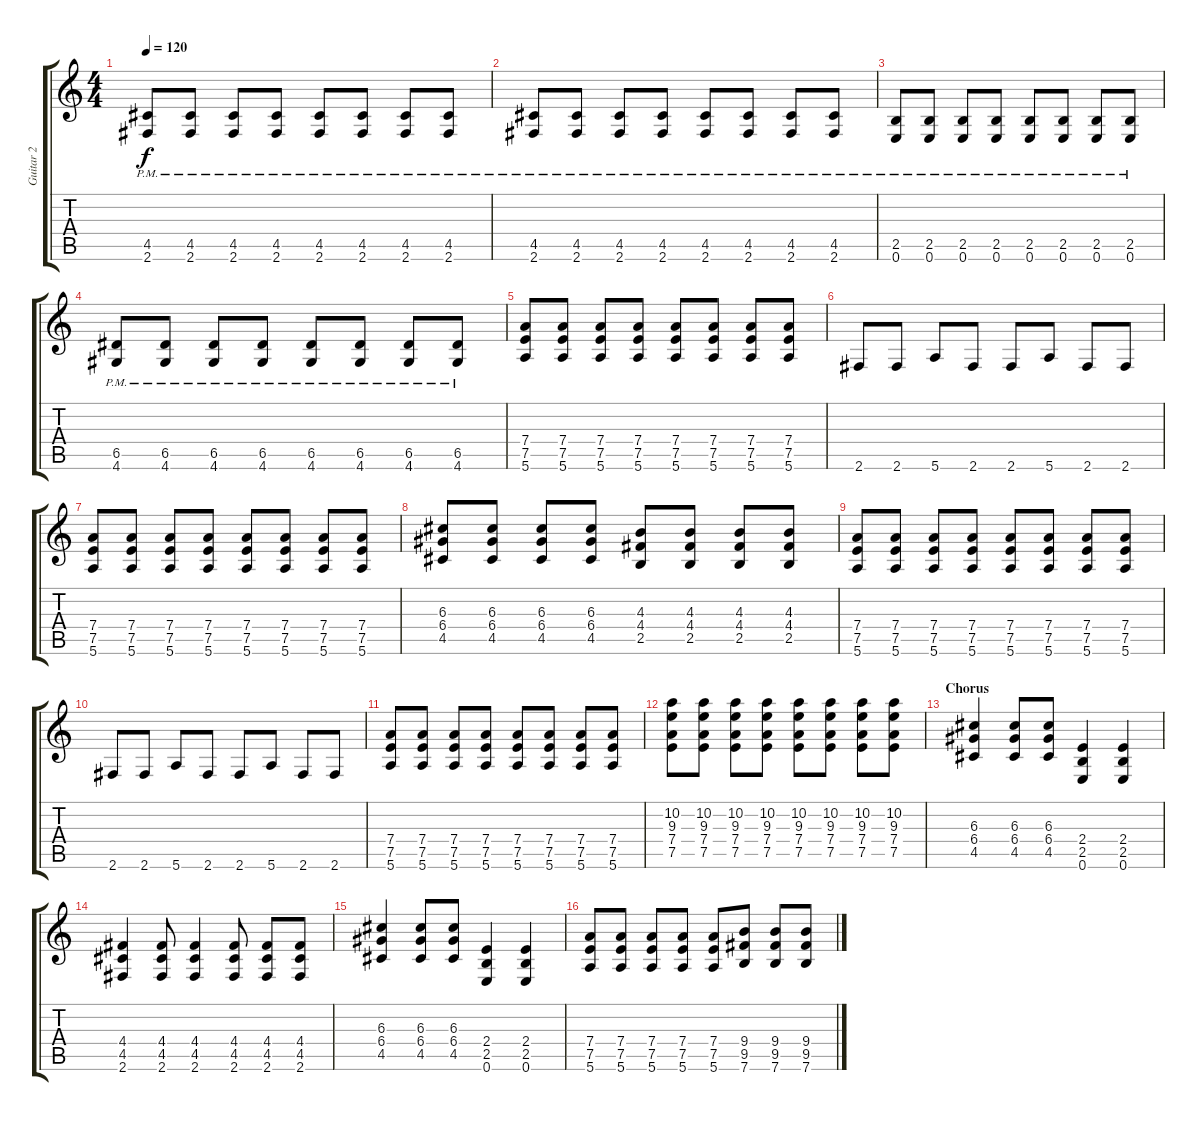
\track ("Guitar 2" "Guitar 2") {instrument overdrivenguitar}
\staff {score tabs}
\tuning (E4 B3 G3 D3 A2 E2) {hide}
\ts (4 4)
\tempo 120
\clef g2
\ks c
(4.5{pm} 2.6{pm}).8{dy f} (4.5{pm} 2.6{pm}).8 (4.5{pm} 2.6{pm}).8 (4.5{pm} 2.6{pm}).8 (4.5{pm} 2.6{pm}).8 (4.5{pm} 2.6{pm}).8 (4.5{pm} 2.6{pm}).8 (4.5{pm} 2.6{pm}).8 |
(4.5{pm} 2.6{pm}).8 (4.5{pm} 2.6{pm}).8 (4.5{pm} 2.6{pm}).8 (4.5{pm} 2.6{pm}).8 (4.5{pm} 2.6{pm}).8 (4.5{pm} 2.6{pm}).8 (4.5{pm} 2.6{pm}).8 (4.5{pm} 2.6{pm}).8 |
(2.5{pm} 0.6{pm}).8 (2.5{pm} 0.6{pm}).8 (2.5{pm} 0.6{pm}).8 (2.5{pm} 0.6{pm}).8 (2.5{pm} 0.6{pm}).8 (2.5{pm} 0.6{pm}).8 (2.5{pm} 0.6{pm}).8 (2.5{pm} 0.6{pm}).8 |
(6.5{pm} 4.6{pm}).8 (6.5{pm} 4.6{pm}).8 (6.5{pm} 4.6{pm}).8 (6.5{pm} 4.6{pm}).8 (6.5{pm} 4.6{pm}).8 (6.5{pm} 4.6{pm}).8 (6.5{pm} 4.6{pm}).8 (6.5{pm} 4.6{pm}).8 |
(7.4 7.5 5.6).8 (7.4 7.5 5.6).8 (7.4 7.5 5.6).8 (7.4 7.5 5.6).8 (7.4 7.5 5.6).8 (7.4 7.5 5.6).8 (7.4 7.5 5.6).8 (7.4 7.5 5.6).8 |
2.6.8 2.6.8 5.6.8 2.6.8 2.6.8 5.6.8 2.6.8 2.6.8 |
(7.4 7.5 5.6).8 (7.4 7.5 5.6).8 (7.4 7.5 5.6).8 (7.4 7.5 5.6).8 (7.4 7.5 5.6).8 (7.4 7.5 5.6).8 (7.4 7.5 5.6).8 (7.4 7.5 5.6).8 |
(6.3 6.4 4.5).8 (6.3 6.4 4.5).8 (6.3 6.4 4.5).8 (6.3 6.4 4.5).8 (4.3 4.4 2.5).8 (4.3 4.4 2.5).8 (4.3 4.4 2.5).8 (4.3 4.4 2.5).8 |
(7.4 7.5 5.6).8 (7.4 7.5 5.6).8 (7.4 7.5 5.6).8 (7.4 7.5 5.6).8 (7.4 7.5 5.6).8 (7.4 7.5 5.6).8 (7.4 7.5 5.6).8 (7.4 7.5 5.6).8 |
2.6.8 2.6.8 5.6.8 2.6.8 2.6.8 5.6.8 2.6.8 2.6.8 |
(7.4 7.5 5.6).8 (7.4 7.5 5.6).8 (7.4 7.5 5.6).8 (7.4 7.5 5.6).8 (7.4 7.5 5.6).8 (7.4 7.5 5.6).8 (7.4 7.5 5.6).8 (7.4 7.5 5.6).8 |
(10.2 9.3 7.4 7.5).8 (10.2 9.3 7.4 7.5).8 (10.2 9.3 7.4 7.5).8 (10.2 9.3 7.4 7.5).8 (10.2 9.3 7.4 7.5).8 (10.2 9.3 7.4 7.5).8 (10.2 9.3 7.4 7.5).8 (10.2 9.3 7.4 7.5).8 |
\section ("" "Chorus")
(6.3 6.4 4.5).4 (6.3 6.4 4.5).8 (6.3 6.4 4.5).8 (2.4 2.5 0.6).4 (2.4 2.5 0.6).4 |
(4.4 4.5 2.6).4 (4.4 4.5 2.6).8 (4.4 4.5 2.6).4 (4.4 4.5 2.6).8 (4.4 4.5 2.6).8 (4.4 4.5 2.6).8 |
(6.3 6.4 4.5).4 (6.3 6.4 4.5).8 (6.3 6.4 4.5).8 (2.4 2.5 0.6).4 (2.4 2.5 0.6).4 |
(7.4 7.5 5.6).8 (7.4 7.5 5.6).8 (7.4 7.5 5.6).8 (7.4 7.5 5.6).8 (7.4 7.5 5.6).8 (9.4 9.5 7.6).8 (9.4 9.5 7.6).8 (9.4 9.5 7.6).8
